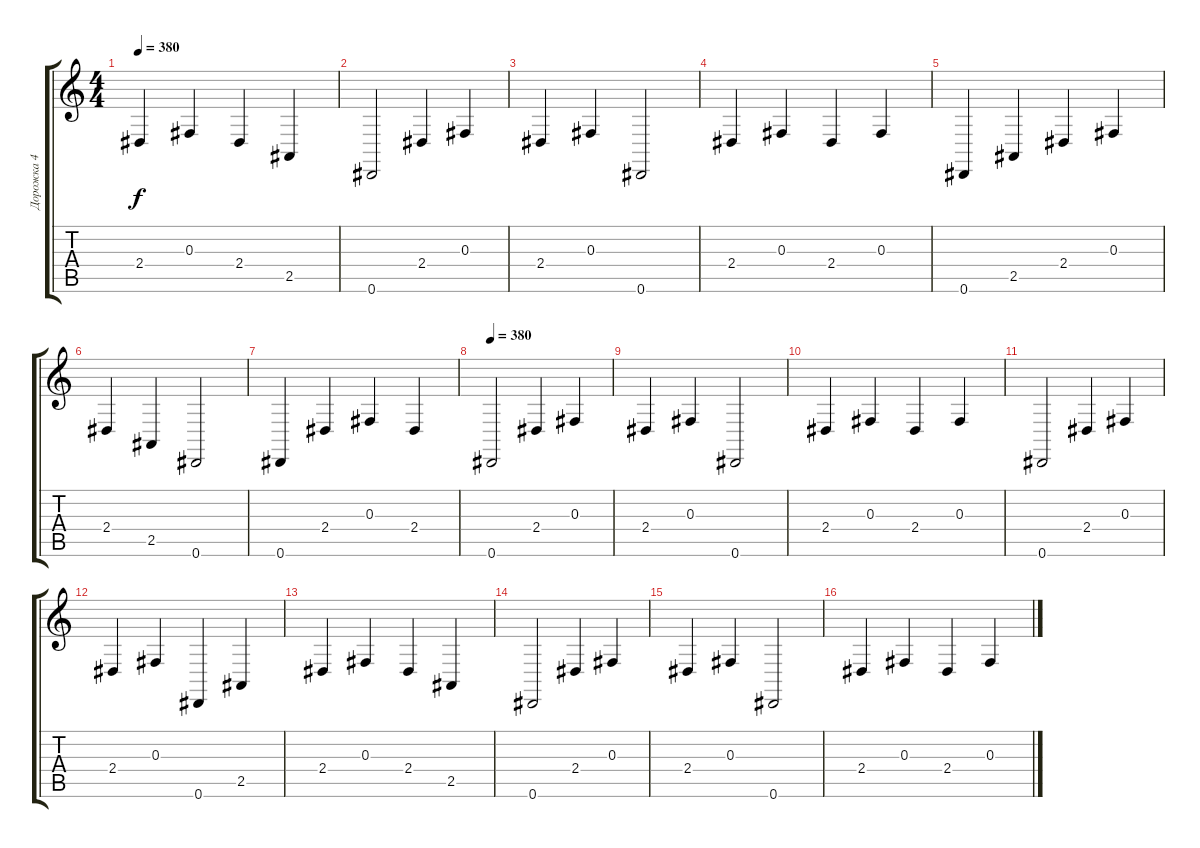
\track ("Дорожка 4" "Дорожка 4") {instrument brightacousticpiano}
\staff {score tabs}
\tuning (Eb4 Bb3 Gb3 Db3 Ab2 Eb2) {hide}
\ts (4 4)
\tempo 380
\clef g2
\ks c
2.4.4{dy f} 0.3.4 2.4.4 2.5.4 |
0.6.2 2.4.4 0.3.4 |
2.4.4 0.3.4 0.6.2 |
2.4.4 0.3.4 2.4.4 0.3.4 |
0.6.4 2.5.4 2.4.4 0.3.4 |
2.4.4 2.5.4 0.6.2 |
0.6.4 2.4.4 0.3.4 2.4.4 |
\tempo 380
0.6.2 2.4.4 0.3.4 |
2.4.4 0.3.4 0.6.2 |
2.4.4 0.3.4 2.4.4 0.3.4 |
0.6.2 2.4.4 0.3.4 |
2.4.4 0.3.4 0.6.4 2.5.4 |
2.4.4 0.3.4 2.4.4 2.5.4 |
0.6.2 2.4.4 0.3.4 |
2.4.4 0.3.4 0.6.2 |
2.4.4 0.3.4 2.4.4 0.3.4
